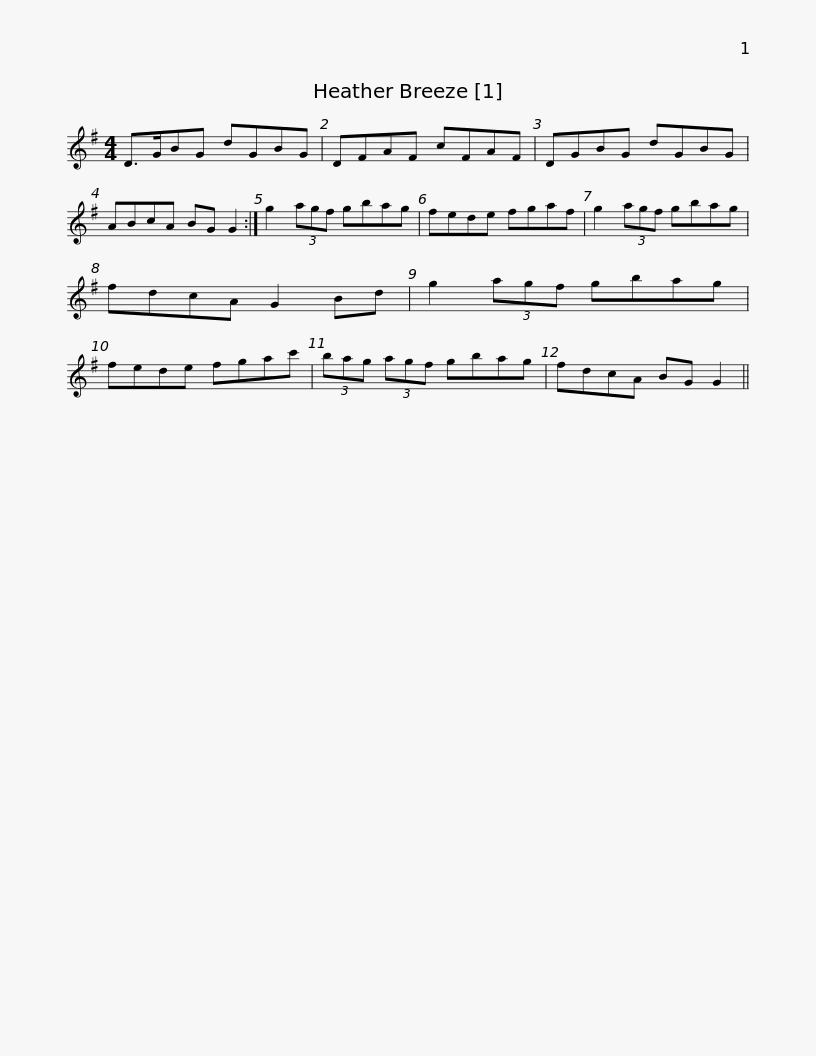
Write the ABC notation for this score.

X:1
L:1/8
M:4/4
I:linebreak $
K:G
V:1 treble
V:1
 D>GBG dGBG | DFAF cFAF | DGBG dGBG | ABcA BG G2 :| g2 (3agf gbag |$ %5
 fede fgaf | g2 (3agf gbag | fdcA G2 Bd | g2 (3agf gbag | fede fgac' |$ %10
 (3bag (3agf gbag | fdcA BG G2 || %12
